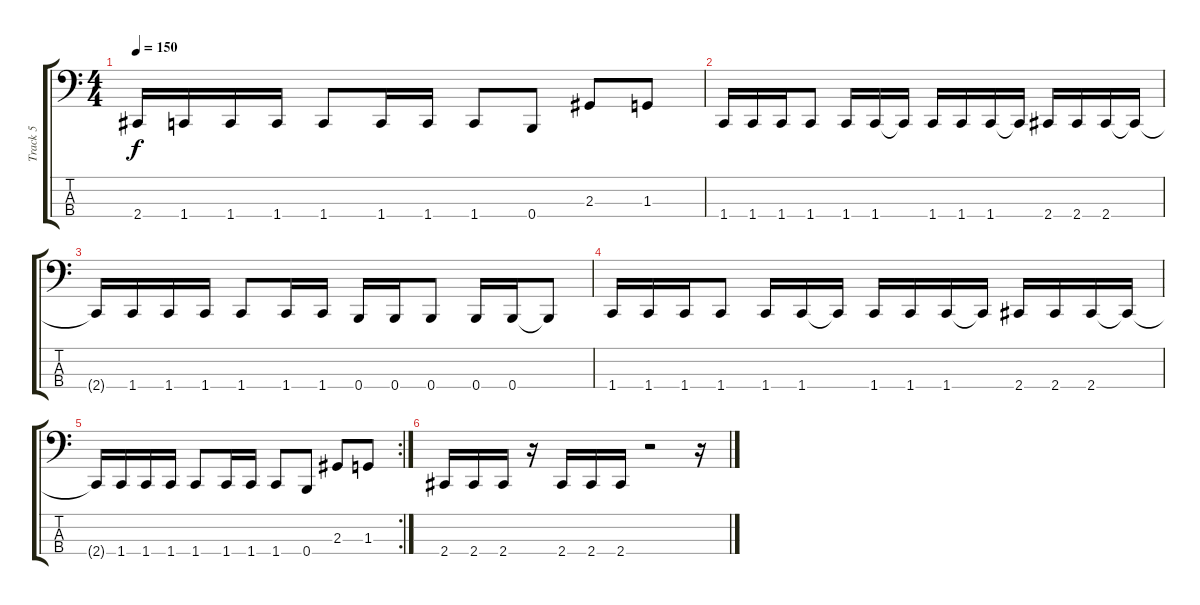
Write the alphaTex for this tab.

\track ("Track 5" "Track 5") {instrument electricbasspick}
\staff {score tabs}
\tuning (E2 B1 Gb1 B0) {hide}
\ts (4 4)
\tempo 150
\clef f4
\ks c
2.4{t}.16{dy f} 1.4.16 1.4.16 1.4.16 1.4.8 1.4.16 1.4.16 1.4.8 0.4.8 2.3.8 1.3.8 |
1.4.16 1.4.16 1.4.16 1.4.8 1.4.16 1.4.16 1.4{t}.16 1.4.16 1.4.16 1.4.16 1.4{t}.16 2.4.16 2.4.16 2.4.16 2.4{t}.16 |
2.4{t}.16 1.4.16 1.4.16 1.4.16 1.4.8 1.4.16 1.4.16 0.4.16 0.4.16 0.4.8 0.4.16 0.4.16 0.4{t}.8 |
1.4.16 1.4.16 1.4.16 1.4.8 1.4.16 1.4.16 1.4{t}.16 1.4.16 1.4.16 1.4.16 1.4{t}.16 2.4.16 2.4.16 2.4.16 2.4{t}.16 |
\rc 2
2.4{t}.16 1.4.16 1.4.16 1.4.16 1.4.8 1.4.16 1.4.16 1.4.8 0.4.8 2.3.8 1.3.8 |
2.4.16 2.4.16 2.4.16 r.16 2.4.16 2.4.16 2.4.16 r.2 r.16
